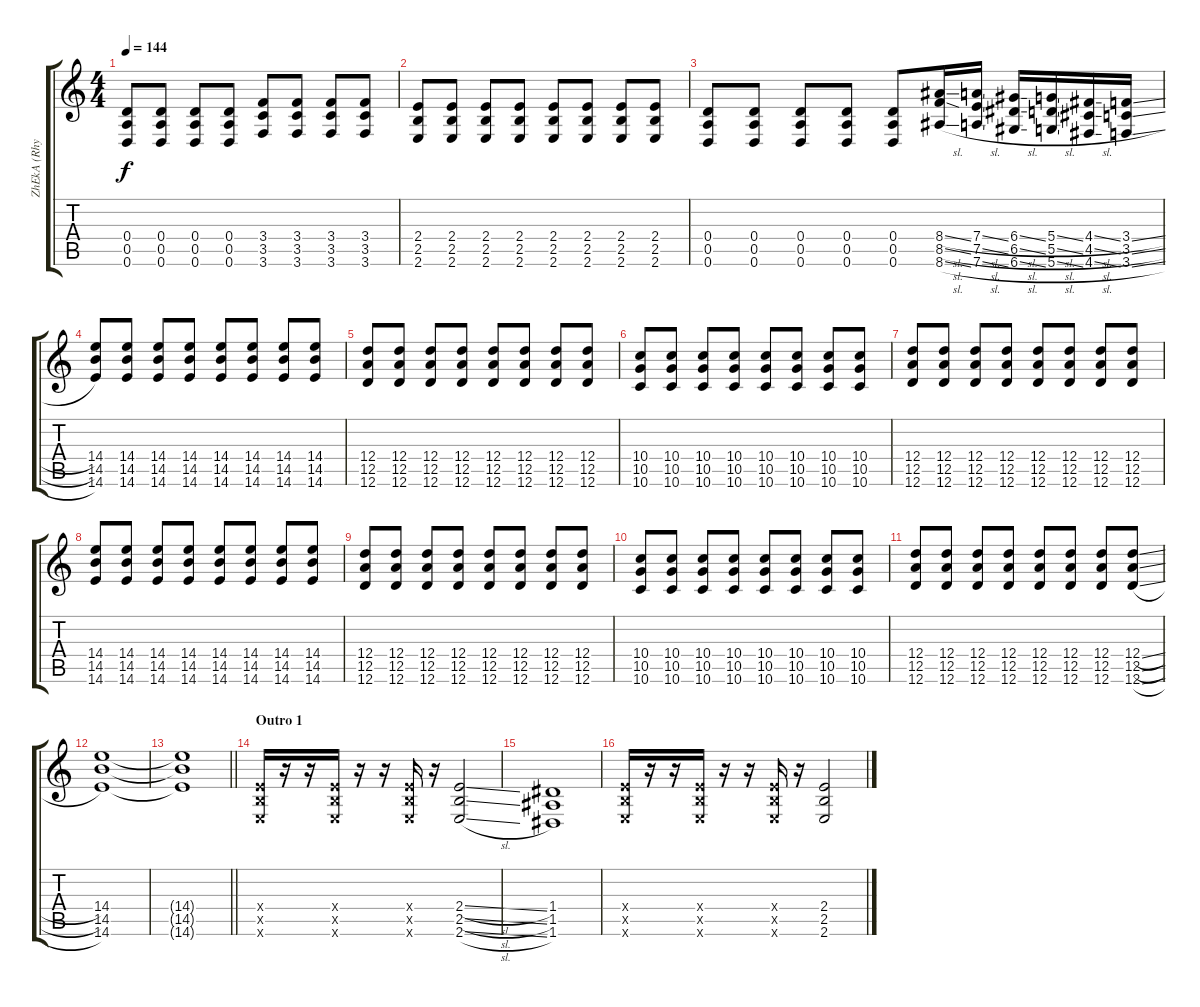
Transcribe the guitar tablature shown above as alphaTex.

\track ("ZhEkA (Rhytm Guitar)" "ZhEkA (Rhy") {instrument distortionguitar}
\staff {score tabs}
\tuning (E4 B3 G3 D3 A2 D2) {hide}
\ts (4 4)
\tempo 144
\clef g2
\ks c
(0.4 0.5 0.6).8{dy f} (0.4 0.5 0.6).8 (0.4 0.5 0.6).8 (0.4 0.5 0.6).8 (3.4 3.5 3.6).8 (3.4 3.5 3.6).8 (3.4 3.5 3.6).8 (3.4 3.5 3.6).8 |
(2.4 2.5 2.6).8 (2.4 2.5 2.6).8 (2.4 2.5 2.6).8 (2.4 2.5 2.6).8 (2.4 2.5 2.6).8 (2.4 2.5 2.6).8 (2.4 2.5 2.6).8 (2.4 2.5 2.6).8 |
(0.4 0.5 0.6).8 (0.4 0.5 0.6).8 (0.4 0.5 0.6).8 (0.4 0.5 0.6).8 (0.4 0.5 0.6).8 (8.4{sl} 8.5{sl} 8.6{sl}).16 (7.4{sl} 7.5{sl} 7.6{sl}).16 (6.4{sl} 6.5{sl} 6.6{sl}).16 (5.4{sl} 5.5{sl} 5.6{sl}).16 (4.4{sl} 4.5{sl} 4.6{sl}).16 (3.4{sl} 3.5{sl} 3.6{sl}).16 |
(14.4 14.5 14.6).8{volume 12} (14.4 14.5 14.6).8 (14.4 14.5 14.6).8 (14.4 14.5 14.6).8 (14.4 14.5 14.6).8 (14.4 14.5 14.6).8 (14.4 14.5 14.6).8 (14.4 14.5 14.6).8 |
(12.4 12.5 12.6).8 (12.4 12.5 12.6).8 (12.4 12.5 12.6).8 (12.4 12.5 12.6).8 (12.4 12.5 12.6).8 (12.4 12.5 12.6).8 (12.4 12.5 12.6).8 (12.4 12.5 12.6).8 |
(10.4 10.5 10.6).8 (10.4 10.5 10.6).8 (10.4 10.5 10.6).8 (10.4 10.5 10.6).8 (10.4 10.5 10.6).8 (10.4 10.5 10.6).8 (10.4 10.5 10.6).8 (10.4 10.5 10.6).8 |
(12.4 12.5 12.6).8 (12.4 12.5 12.6).8 (12.4 12.5 12.6).8 (12.4 12.5 12.6).8 (12.4 12.5 12.6).8 (12.4 12.5 12.6).8 (12.4 12.5 12.6).8 (12.4 12.5 12.6).8 |
(14.4 14.5 14.6).8 (14.4 14.5 14.6).8 (14.4 14.5 14.6).8 (14.4 14.5 14.6).8 (14.4 14.5 14.6).8 (14.4 14.5 14.6).8 (14.4 14.5 14.6).8 (14.4 14.5 14.6).8 |
(12.4 12.5 12.6).8 (12.4 12.5 12.6).8 (12.4 12.5 12.6).8 (12.4 12.5 12.6).8 (12.4 12.5 12.6).8 (12.4 12.5 12.6).8 (12.4 12.5 12.6).8 (12.4 12.5 12.6).8 |
(10.4 10.5 10.6).8 (10.4 10.5 10.6).8 (10.4 10.5 10.6).8 (10.4 10.5 10.6).8 (10.4 10.5 10.6).8 (10.4 10.5 10.6).8 (10.4 10.5 10.6).8 (10.4 10.5 10.6).8 |
(12.4 12.5 12.6).8 (12.4 12.5 12.6).8 (12.4 12.5 12.6).8 (12.4 12.5 12.6).8 (12.4 12.5 12.6).8 (12.4 12.5 12.6).8 (12.4 12.5 12.6).8 (12.4{sl} 12.5{sl} 12.6{sl}).8 |
(14.4 14.5 14.6).1 |
\barLineRight lightlight
(14.4{t} 14.5{t} 14.6{t}).1 |
\section ("" "Outro 1")
(2.4{x} 2.5{x} 2.6{x}).16 r.16 r.16 (2.4{x} 2.5{x} 2.6{x}).16 r.16 r.16 (2.4{x} 2.5{x} 2.6{x}).16 r.16 (2.4{sl} 2.5{sl} 2.6{sl}).2 |
(1.4 1.5 1.6).1 |
(2.4{x} 2.5{x} 2.6{x}).16 r.16 r.16 (2.4{x} 2.5{x} 2.6{x}).16 r.16 r.16 (2.4{x} 2.5{x} 2.6{x}).16 r.16 (2.4{sl} 2.5{sl} 2.6{sl}).2
